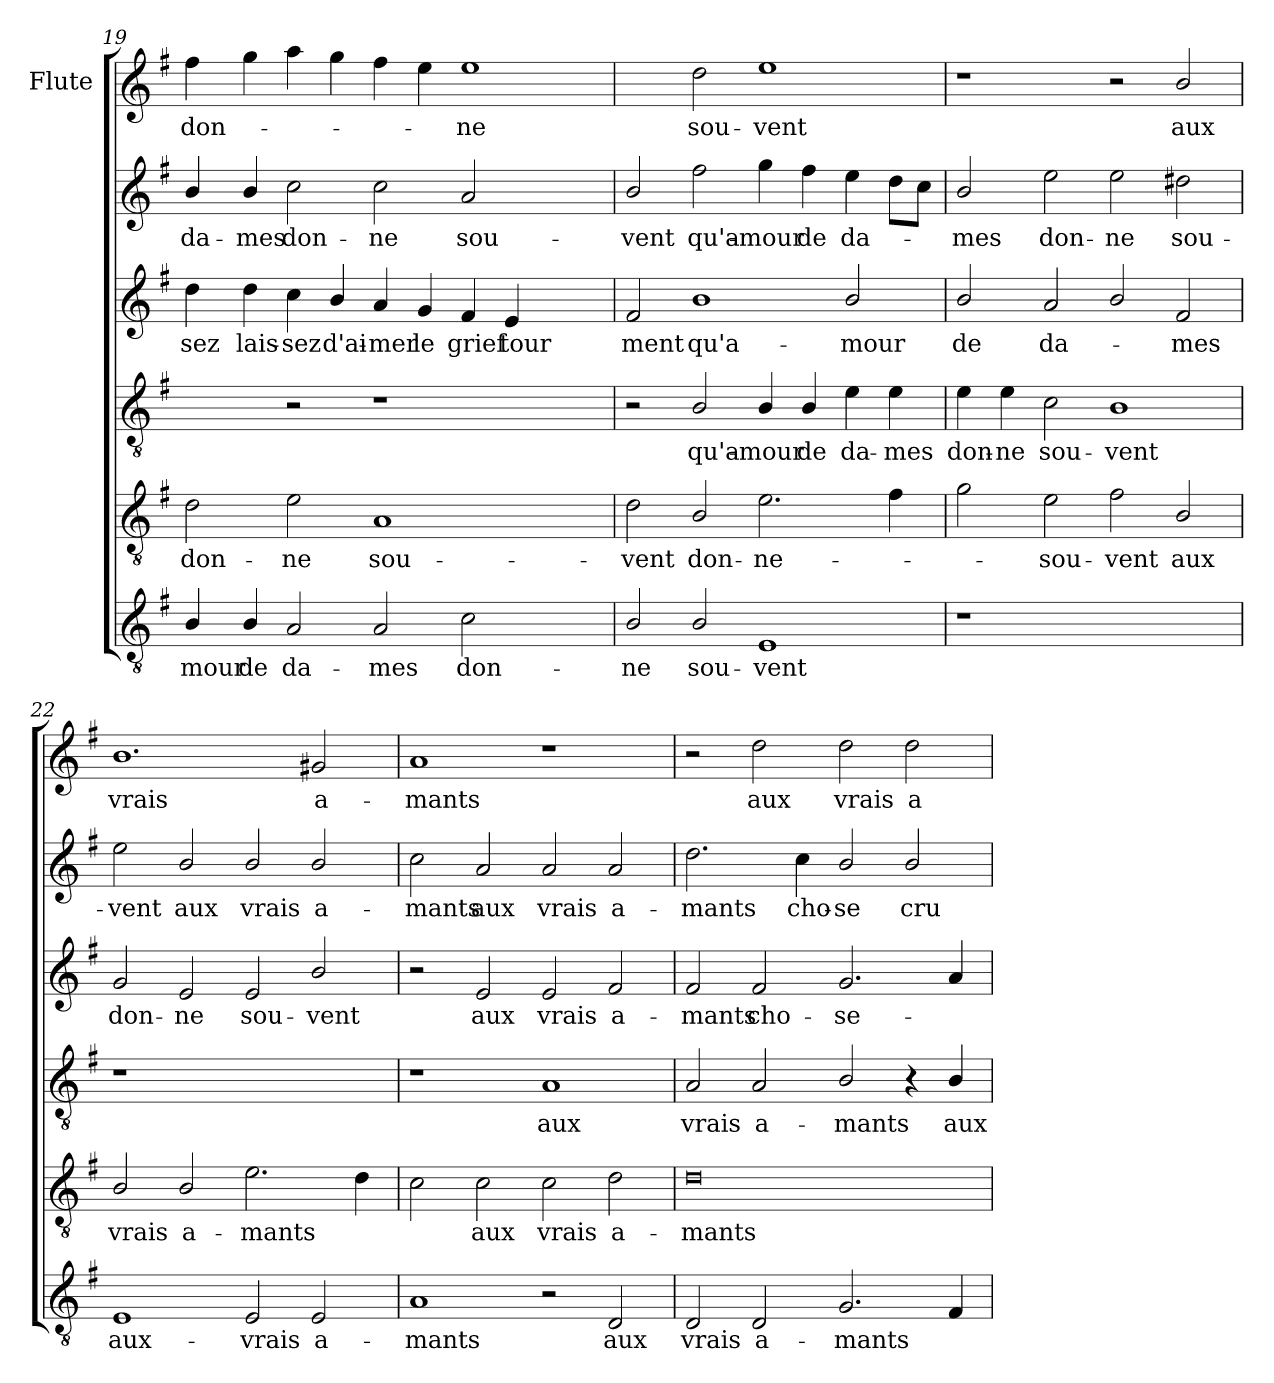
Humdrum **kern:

**kern	**text	**kern	**text	**kern	**text	**kern	**text	**kern	**text	**kern	**text
*part6	*part6	*part5	*part5	*part4	*part4	*part3	*part3	*part2	*part2	*part1	*part1
*staff6	*staff6	*staff5	*staff5	*staff4	*staff4	*staff3	*staff3	*staff2	*staff2	*staff1	*staff1
*	*	*	*	*	*	*	*	*	*	*I"Flute	*
!!LO:PB:g=z
*clefGv2	*	*clefGv2	*	*clefGv2	*	*clefG2	*	*clefG2	*	*clefG2	*
*ITrd1c2	*	*ITrd1c2	*	*ITrd1c2	*	*ITrd1c2	*	*ITrd1c2	*	*ITrd1c2	*
*k[b-]	*	*k[b-]	*	*k[b-]	*	*k[b-]	*	*k[b-]	*	*k[b-]	*
*F:	*	*F:	*	*F:	*	*F:	*	*F:	*	*F:	*
=19	=19	=19	=19	=19	=19	=19	=19	=19	=19	=19	=19
!	!LO:LY:b	!	!LO:LY:b	!	!	!	!LO:LY:b	!	!LO:LY:b	!	!LO:LY:b
4A/	-mour	2c\	don-	2e\yy	.	4cc\	-sez	4a/	da-	4ee\	don-
!	!LO:LY:b	!	!	!	!	!	!LO:LY:b	!	!LO:LY:b	!	!
4A/	de	.	.	.	.	4cc\	lais-	4a/	-mes	4ff\	.
!	!LO:LY:b	!	!LO:LY:b	!	!	!	!LO:LY:b	!	!LO:LY:b	!	!
2G/	da-	2d\	-ne	2r	.	4b-\	-sez	2b-\	don-	4gg\	.
!	!	!	!	!	!	!	!LO:LY:b	!	!	!	!
.	.	.	.	.	.	4a/	d'ai-	.	.	4ff\	.
!	!LO:LY:b	!	!LO:LY:b	!	!	!	!LO:LY:b	!	!LO:LY:b	!	!
2G/	-mes	1G	sou-	1r	.	4g/	-mer	2b-\	-ne	4ee\	.
!	!	!	!	!	!	!	!LO:LY:b	!	!	!	!
.	.	.	.	.	.	4f/	le	.	.	4dd\	.
!	!LO:LY:b	!	!	!	!	!	!LO:LY:b	!	!LO:LY:b	!	!LO:LY:b
2B-\	don-	.	.	.	.	4e/	grief	2g/	sou-	1dd	-ne
!	!	!	!	!	!	!	!LO:LY:b	!	!	!	!
.	.	.	.	.	.	4d/	tour	.	.	.	.
2ryy	.	2ryy	.	2ryy	.	2ryy	.	2ryy	.	.	.
=20	=20	=20	=20	=20	=20	=20	=20	=20	=20	=20	=20
!	!LO:LY:b	!	!LO:LY:b	!	!	!	!LO:LY:b	!	!LO:LY:b	!	!
2A/	-ne	2c\	-vent	2r	.	2e/	ment	2a/	-vent	2dd\yy	.
!	!LO:LY:b	!	!LO:LY:b	!	!LO:LY:b	!	!LO:LY:b	!	!LO:LY:b	!	!LO:LY:b
2A/	sou-	2A/	don-	2A/	qu'a-	1a	qu'a-	2ee\	qu'a-	2cc\	sou-
!	!LO:LY:b	!	!LO:LY:b	!	!LO:LY:b	!	!	!	!LO:LY:b	!	!LO:LY:b
1D	-vent	2.d\	-ne-	4A/	-mour	.	.	4ff\	-mour	1dd	-vent
!	!	!	!	!	!LO:LY:b	!	!	!	!LO:LY:b	!	!
.	.	.	.	4A/	de	.	.	4ee\	de	.	.
!	!	!	!	!	!LO:LY:b	!	!LO:LY:b	!	!LO:LY:b	!	!
.	.	.	.	4d\	da-	2a/	-mour	4dd\	da-	.	.
!	!	!	!	!	!LO:LY:b	!	!	!	!	!	!
.	.	4e\	.	4d\	-mes	.	.	8cc\L	.	.	.
.	.	.	.	.	.	.	.	8b-\J	.	.	.
=21	=21	=21	=21	=21	=21	=21	=21	=21	=21	=21	=21
!	!	!	!	!	!LO:LY:b	!	!LO:LY:b	!	!LO:LY:b	!	!
1r	.	2f\	.	4d\	don-	2a/	de	2a/	-mes	1r	.
!	!	!	!	!	!LO:LY:b	!	!	!	!	!	!
.	.	.	.	4d\	-ne	.	.	.	.	.	.
!	!	!	!LO:LY:b	!	!LO:LY:b	!	!LO:LY:b	!	!LO:LY:b	!	!
.	.	2d\	-sou-	2B-\	sou-	2g/	da-	2dd\	don-	.	.
!	!	!	!LO:LY:b	!	!LO:LY:b	!	!	!	!LO:LY:b	!	!
1ryy	.	2e\	-vent	1A	-vent	2a/	.	2dd\	-ne	2r	.
!	!	!	!LO:LY:b	!	!	!	!LO:LY:b	!	!LO:LY:b	!	!LO:LY:b
.	.	2A/	aux	.	.	2e/	-mes	2cc#X\	sou-	2a/	aux
!!LO:LB:g=z
=22	=22	=22	=22	=22	=22	=22	=22	=22	=22	=22	=22
!	!LO:LY:b	!	!LO:LY:b	!	!	!	!LO:LY:b	!	!LO:LY:b	!	!LO:LY:b
1D	aux-	2A/	vrais	1r	.	2f/	don-	2dd\	-vent	1.a	vrais
!	!	!	!LO:LY:b	!	!	!	!LO:LY:b	!	!LO:LY:b	!	!
.	.	2A/	a-	.	.	2d/	-ne	2a/	aux	.	.
!	!LO:LY:b	!	!LO:LY:b	!	!	!	!LO:LY:b	!	!LO:LY:b	!	!
2D/	-vrais	2.d\	-mants	1ryy	.	2d/	sou-	2a/	vrais	.	.
!	!LO:LY:b	!	!	!	!	!	!LO:LY:b	!	!LO:LY:b	!	!LO:LY:b
2D/	a-	.	.	.	.	2a/	-vent	2a/	a-	2f#X/	a-
.	.	4c\	.	.	.	.	.	.	.	.	.
=23	=23	=23	=23	=23	=23	=23	=23	=23	=23	=23	=23
!	!LO:LY:b	!	!	!	!	!	!	!	!LO:LY:b	!	!LO:LY:b
1G	-mants	2B-\	.	1r	.	2r	.	2b-\	-mants	1g	-mants
!	!	!	!LO:LY:b	!	!	!	!LO:LY:b	!	!LO:LY:b	!	!
.	.	2B-\	aux	.	.	2d/	aux	2g/	aux	.	.
!	!	!	!LO:LY:b	!	!LO:LY:b	!	!LO:LY:b	!	!LO:LY:b	!	!
2r	.	2B-\	vrais	1G	aux	2d/	vrais	2g/	vrais	1r	.
!	!LO:LY:b	!	!LO:LY:b	!	!	!	!LO:LY:b	!	!LO:LY:b	!	!
2C/	aux	2c\	a-	.	.	2e/	a-	2g/	a-	.	.
=24	=24	=24	=24	=24	=24	=24	=24	=24	=24	=24	=24
!	!LO:LY:b	!	!LO:LY:b	!	!LO:LY:b	!	!LO:LY:b	!	!LO:LY:b	!	!
2C/	vrais	0c	-mants	2G/	vrais	2e/	-mants	2.cc\	-mants	2r	.
!	!LO:LY:b	!	!	!	!LO:LY:b	!	!LO:LY:b	!	!	!	!LO:LY:b
2C/	a-	.	.	2G/	a-	2e/	cho-	.	.	2cc\	aux
!	!	!	!	!	!	!	!	!	!LO:LY:b	!	!
.	.	.	.	.	.	.	.	4b-\	cho-	.	.
!	!LO:LY:b	!	!	!	!LO:LY:b	!	!LO:LY:b	!	!LO:LY:b	!	!LO:LY:b
2.F/	-mants	.	.	2A/	-mants	2.f/	-se-	2a/	-se	2cc\	vrais
!	!	!	!	!	!	!	!	!	!LO:LY:b	!	!LO:LY:b
.	.	.	.	4r	.	.	.	2a/	cru-	2cc\	a-
!	!	!	!	!	!LO:LY:b	!	!	!	!	!	!
4E/	.	.	.	4A/	aux	4g/	.	.	.	.	.
=	=	=	=	=	=	=	=	=	=	=	=
*-	*-	*-	*-	*-	*-	*-	*-	*-	*-	*-	*-
